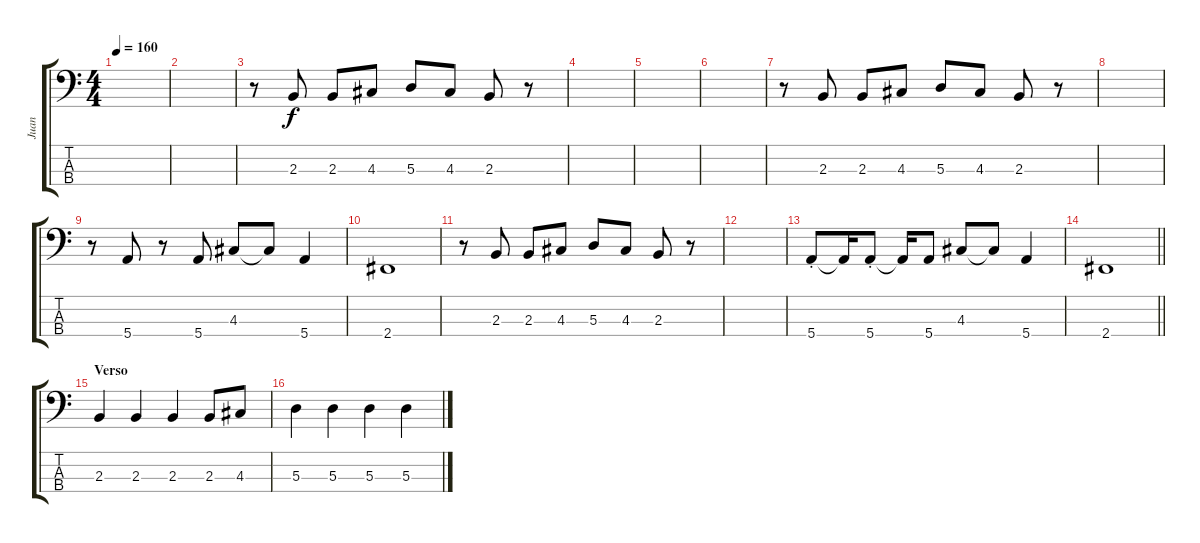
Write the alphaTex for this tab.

\track ("Juan" "Juan") {instrument electricbassfinger}
\staff {score tabs}
\tuning (G2 D2 A1 E1) {hide}
\ts (4 4)
\tempo 160
\clef f4
\ks c
|
|
r.8 2.3.8 2.3.8 4.3.8 5.3.8 4.3.8 2.3.8 r.8 |
|
|
|
r.8 2.3.8 2.3.8 4.3.8 5.3.8 4.3.8 2.3.8 r.8 |
|
r.8 5.4.8 r.8 5.4.8 4.3.8 4.3{t}.8 5.4.4 |
2.4.1 |
r.8 2.3.8 2.3.8 4.3.8 5.3.8 4.3.8 2.3.8 r.8 |
|
5.4{st}.8 5.4{t}.16 5.4{st}.8 5.4{t}.16 5.4.8 4.3.8 4.3{t}.8 5.4.4 |
\barLineRight lightlight
2.4.1 |
\section ("" "Verso")
2.3.4 2.3.4 2.3.4 2.3.8 4.3.8 |
5.3.4 5.3.4 5.3.4 5.3.4
